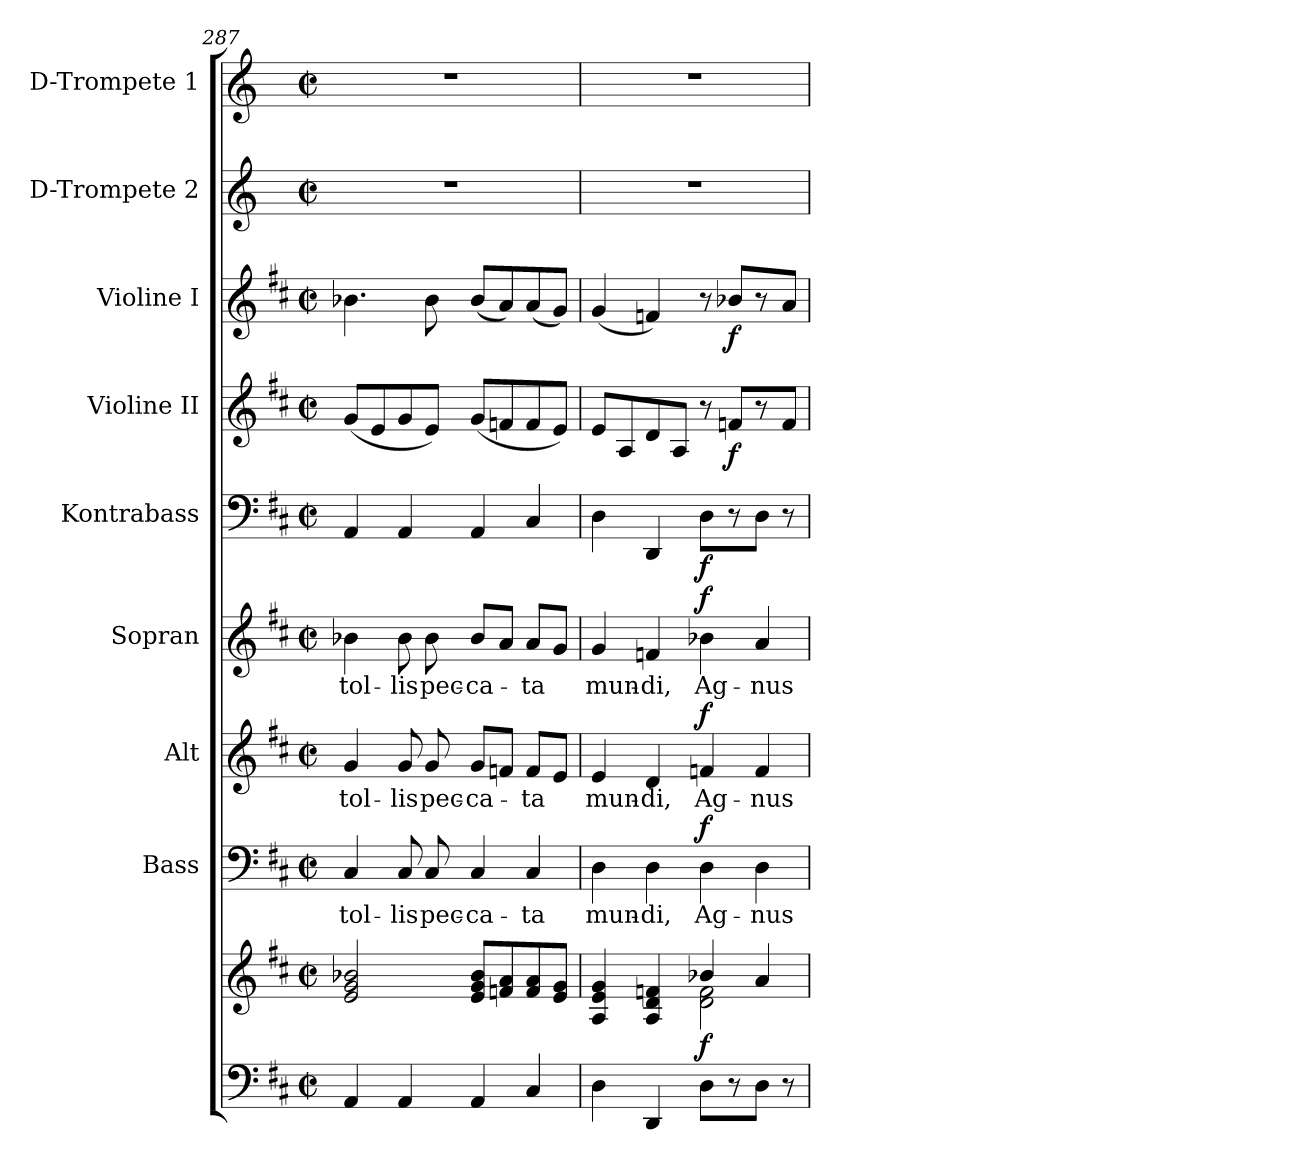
**kern	**kern	**dynam	**kern	**text	**dynam	**kern	**text	**dynam	**kern	**text	**dynam	**kern	**dynam	**kern	**dynam	**kern	**dynam	**kern	**kern
*part9	*part9	*part9	*part8	*part8	*part8	*part7	*part7	*part7	*part6	*part6	*part6	*part5	*part5	*part4	*part4	*part3	*part3	*part2	*part1
*staff10	*staff9	*staff9/10	*staff8	*staff8	*staff8	*staff7	*staff7	*staff7	*staff6	*staff6	*staff6	*staff5	*staff5	*staff4	*staff4	*staff3	*staff3	*staff2	*staff1
*	*	*	*I"Bass	*	*	*I"Alt	*	*	*I"Sopran	*	*	*I"Kontrabass	*	*I"Violine II	*	*I"Violine I	*	*I"D-Trompete 2	*I"D-Trompete 1
*	*	*	*I'B.	*	*	*I'A.	*	*	*I'S.	*	*	*I'Kb.	*	*I'Vl. II	*	*I'Vl. I	*	*I'D Trp. 2	*I'D Trp. 1
*clefF4	*clefG2	*	*clefF4	*	*	*clefG2	*	*	*clefG2	*	*	*clefF4	*	*clefG2	*	*clefG2	*	*clefG2	*clefG2
*	*	*	*	*	*	*	*	*	*	*	*	*ITrd7c12	*	*	*	*	*	*ITrd-1c-2	*ITrd-1c-2
*k[f#c#]	*k[f#c#]	*	*k[f#c#]	*	*	*k[f#c#]	*	*	*k[f#c#]	*	*	*k[f#c#]	*	*k[f#c#]	*	*k[f#c#]	*	*k[f#c#]	*k[f#c#]
*D:	*D:	*	*D:	*	*	*D:	*	*	*D:	*	*	*D:	*	*D:	*	*D:	*	*D:	*D:
*M2/2	*M2/2	*	*M2/2	*	*	*M2/2	*	*	*M2/2	*	*	*M2/2	*	*M2/2	*	*M2/2	*	*M2/2	*M2/2
*met(c|)	*met(c|)	*	*met(c|)	*	*	*met(c|)	*	*	*met(c|)	*	*	*met(c|)	*	*met(c|)	*	*met(c|)	*	*met(c|)	*met(c|)
=287	=287	=287	=287	=287	=287	=287	=287	=287	=287	=287	=287	=287	=287	=287	=287	=287	=287	=287	=287
!	!	!	!	!LO:LY:b	!	!	!LO:LY:b	!	!	!LO:LY:b	!	!	!	!	!	!	!	!	!
4AA/	2e/ 2g/ 2b-X/	.	4C#/	tol-	.	4g/	tol-	.	4b-X\	tol-	.	4AAA/	.	(<8g/L	.	4.b-X\	.	1r	1r
.	.	.	.	.	.	.	.	.	.	.	.	.	.	8e/	.	.	.	.	.
!	!	!	!	!LO:LY:b	!	!	!LO:LY:b	!	!	!LO:LY:b	!	!	!	!	!	!	!	!	!
4AA/	.	.	8C#/	-lis	.	8g/	-lis	.	8b-\	-lis	.	4AAA/	.	8g/	.	.	.	.	.
!	!	!	!	!LO:LY:b	!	!	!LO:LY:b	!	!	!LO:LY:b	!	!	!	!	!	!	!	!	!
.	.	.	8C#/	pec-	.	8g/	pec-	.	8b-\	pec-	.	.	.	8e/J)	.	8b-\	.	.	.
!	!	!	!	!LO:LY:b	!	!	!LO:LY:b	!	!	!LO:LY:b	!	!	!	!	!	!	!	!	!
4AA/	8e/ 8g/ 8b-/L	.	4C#/	-ca-	.	8g/L	-ca-	.	8b-/L	-ca-	.	4AAA/	.	(<8g/L	.	(<8b-/L	.	.	.
.	8fn/ 8a/	.	.	.	.	8fn/J	.	.	8a/J	.	.	.	.	8fn/	.	8a/)	.	.	.
!	!	!	!	!LO:LY:b	!	!	!LO:LY:b	!	!	!LO:LY:b	!	!	!	!	!	!	!	!	!
4C#/	8f/ 8a/	.	4C#/	-ta	.	8f/L	-ta	.	8a/L	-ta	.	4CC#/	.	8f/	.	(<8a/	.	.	.
.	8e/ 8g/J	.	.	.	.	8e/J	.	.	8g/J	.	.	.	.	8e/J)	.	8g/J)	.	.	.
!!LO:PB:g=z
=288	=288	=288	=288	=288	=288	=288	=288	=288	=288	=288	=288	=288	=288	=288	=288	=288	=288	=288	=288
*	*^	*	*	*	*	*	*	*	*	*	*	*	*	*	*	*	*	*	*
!	!	!	!	!	!LO:LY:b	!	!	!LO:LY:b	!	!	!LO:LY:b	!	!	!	!	!	!	!	!	!
4D\	4A/ 4e/ 4g/	2ryy	.	4D\	mun-	.	4e/	mun-	.	4g/	mun-	.	4DD\	.	8e/L	.	(<4g/	.	1r	1r
.	.	.	.	.	.	.	.	.	.	.	.	.	.	.	8A/	.	.	.	.	.
!	!	!	!	!	!LO:LY:b	!	!	!LO:LY:b	!	!	!LO:LY:b	!	!	!	!	!	!	!	!	!
4DD/	4A/ 4d/ 4fn/	.	.	4D\	-di,	.	4d/	-di,	.	4fn/	-di,	.	4DDD/	.	8d/	.	4fn/)	.	.	.
.	.	.	.	.	.	.	.	.	.	.	.	.	.	.	8A/J	.	.	.	.	.
!	!	!	!LO:DY:b	!	!LO:LY:b	!LO:DY:a	!	!LO:LY:b	!LO:DY:a	!	!LO:LY:b	!LO:DY:a	!	!LO:DY:b	!	!	!	!	!	!
8D\L	4b-X/	2d\ 2f\	f	4D\	Ag-	f	4fn/	Ag-	f	4b-X\	Ag-	f	8DD\L	f	8r	.	8r	.	.	.
!	!	!	!	!	!	!	!	!	!	!	!	!	!	!	!	!LO:DY:b	!	!LO:DY:b	!	!
8r	.	.	.	.	.	.	.	.	.	.	.	.	8r	.	8fn/L	f	8b-X/L	f	.	.
!	!	!	!	!	!LO:LY:b	!	!	!LO:LY:b	!	!	!LO:LY:b	!	!	!	!	!	!	!	!	!
8D\J	4a/	.	.	4D\	-nus	.	4f/	-nus	.	4a/	-nus	.	8DD\J	.	8r	.	8r	.	.	.
8r	.	.	.	.	.	.	.	.	.	.	.	.	8r	.	8f/J	.	8a/J	.	.	.
*	*v	*v	*	*	*	*	*	*	*	*	*	*	*	*	*	*	*	*	*	*
=	=	=	=	=	=	=	=	=	=	=	=	=	=	=	=	=	=	=	=
*-	*-	*-	*-	*-	*-	*-	*-	*-	*-	*-	*-	*-	*-	*-	*-	*-	*-	*-	*-
